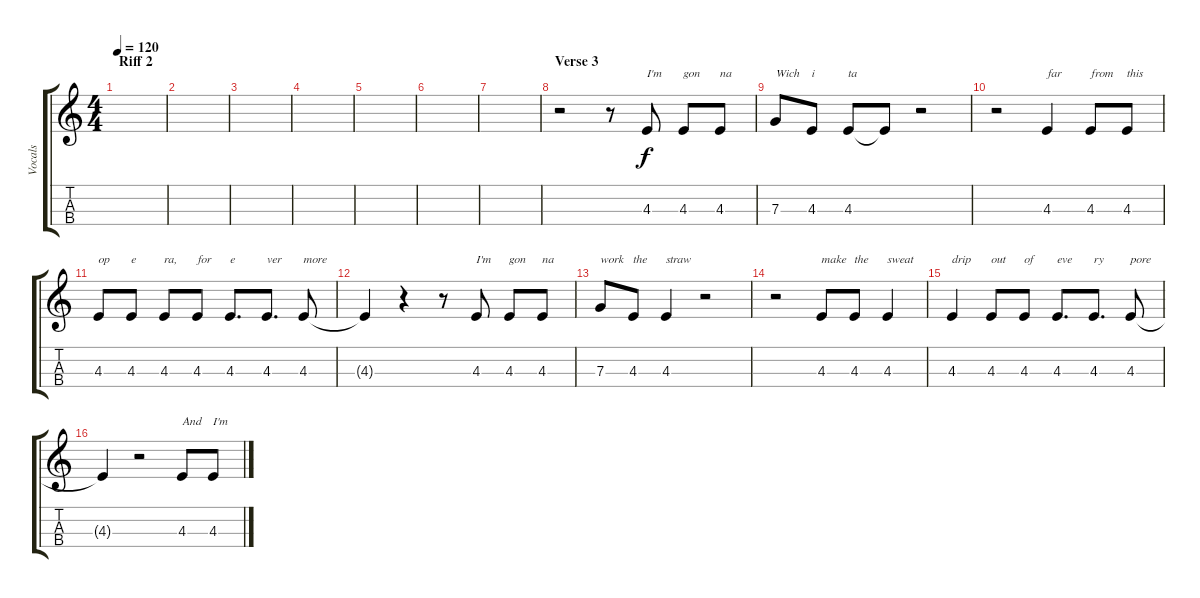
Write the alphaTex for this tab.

\track ("Vocals" "Vocals") {instrument shamisen}
\staff {score tabs}
\tuning (A4 E4 C4 G4) {hide}
\ts (4 4)
\section ("" "Riff 2")
\tempo 120
\clef g2
\ks c
|
|
|
|
|
|
|
\section ("" "Verse 3")
r.2 r.8 4.3.8{txt "I'm"} 4.3.8{txt "gon"} 4.3.8{txt "na"} |
7.3.8{txt "Wich"} 4.3.8{txt "i"} 4.3.8{txt "ta"} 4.3{t}.8 r.2 |
r.2 4.3.4{txt "far"} 4.3.8{txt "from"} 4.3.8{txt "this"} |
4.3.8{txt "op"} 4.3.8{txt "e"} 4.3.8{txt "ra,"} 4.3.8{txt "for"} 4.3.8{d txt "e"} 4.3.8{d txt "ver"} 4.3.8{txt "more"} |
4.3{t}.4 r.4 r.8 4.3.8{txt "I'm"} 4.3.8{txt "gon"} 4.3.8{txt "na"} |
7.3.8{txt "work"} 4.3.8{txt "the"} 4.3.4{txt "straw"} r.2 |
r.2 4.3.8{txt "make"} 4.3.8{txt "the"} 4.3.4{txt "sweat"} |
4.3.4{txt "drip"} 4.3.8{txt "out"} 4.3.8{txt "of"} 4.3.8{d txt "eve"} 4.3.8{d txt "ry"} 4.3.8{txt "pore"} |
4.3{t}.4 r.2 4.3.8{txt "And"} 4.3.8{txt "I'm"}
